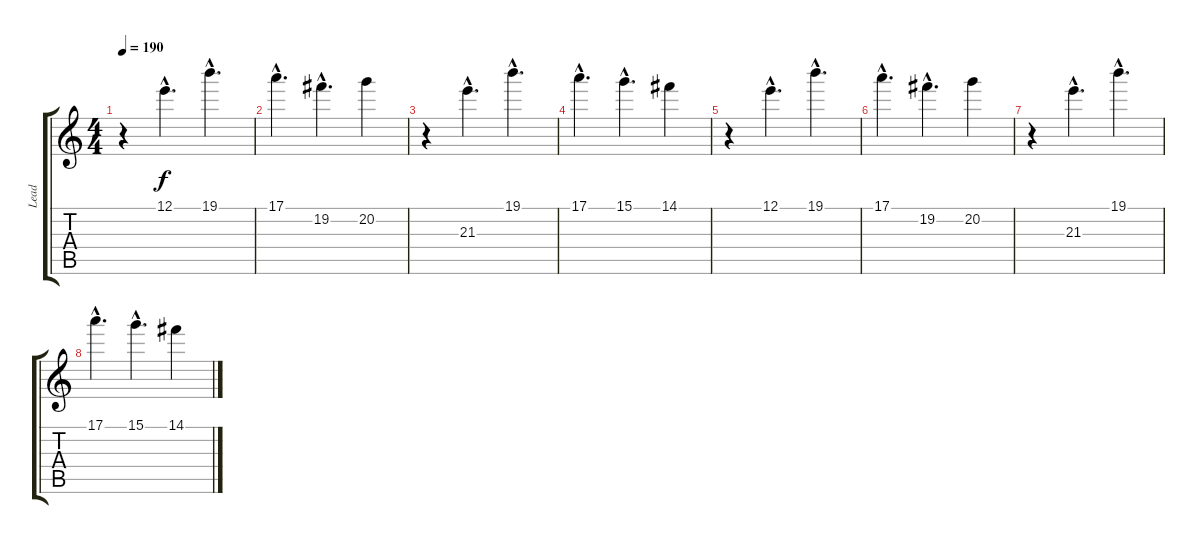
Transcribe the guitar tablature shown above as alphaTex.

\track ("Lead " "Lead ") {instrument distortionguitar}
\staff {score tabs}
\tuning (E4 B3 G3 D3 A2 E2) {hide}
\ts (4 4)
\tempo 190
\clef g2
\ks c
r.4{dy f} 12.1{hac}.4{d} 19.1{hac}.4{d} |
17.1{hac}.4{d} 19.2{hac}.4{d} 20.2.4 |
r.4 21.3{hac}.4{d} 19.1{hac}.4{d} |
17.1{hac}.4{d} 15.1{hac}.4{d} 14.1.4 |
r.4 12.1{hac}.4{d} 19.1{hac}.4{d} |
17.1{hac}.4{d} 19.2{hac}.4{d} 20.2.4 |
r.4 21.3{hac}.4{d} 19.1{hac}.4{d} |
17.1{hac}.4{d} 15.1{hac}.4{d} 14.1.4
